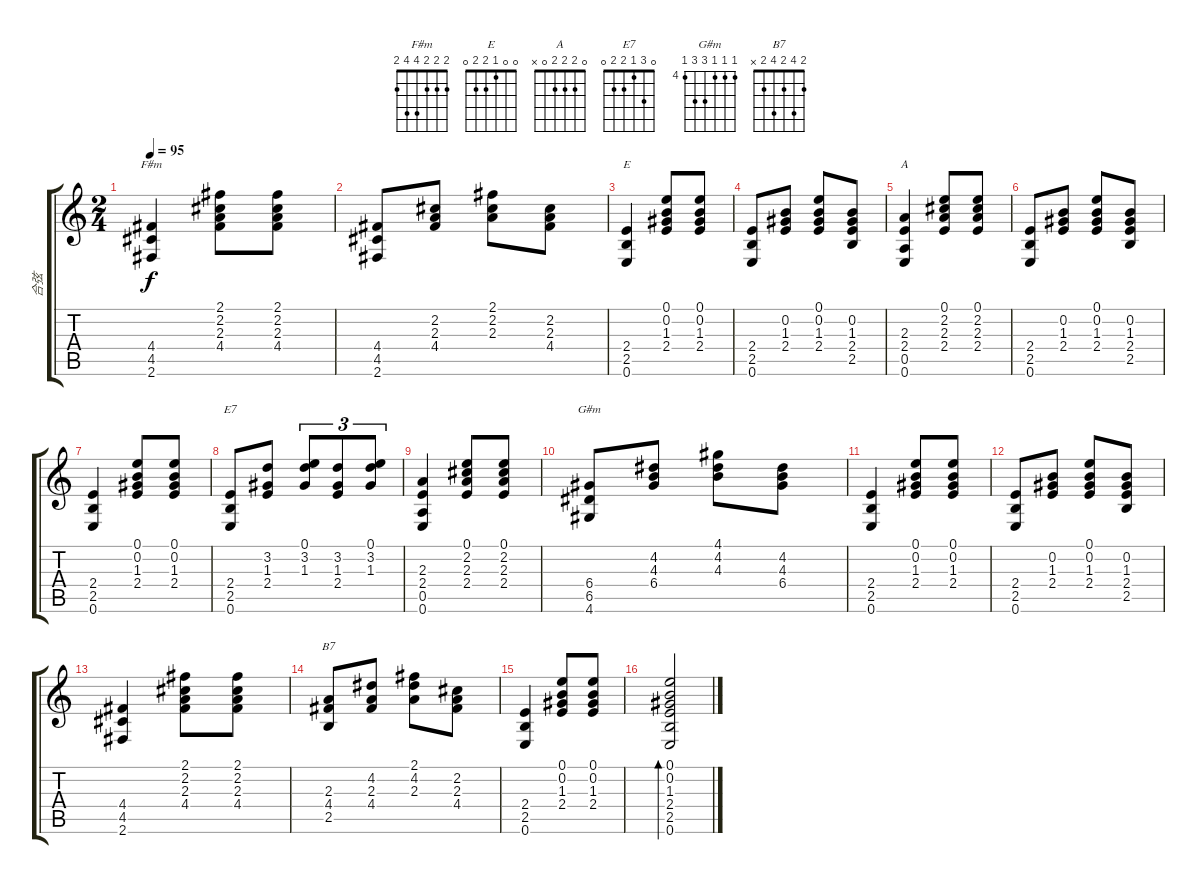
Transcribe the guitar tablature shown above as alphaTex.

\track ("合弦" "合弦") {instrument acousticguitarnylon}
\staff {score tabs}
\tuning (E4 B3 G3 D3 A2 E2) {hide}
\chord ("F#m" 2 2 2 4 4 2)
\chord ("E" 0 0 1 2 2 0)
\chord ("A" 0 2 2 2 0 x)
\chord ("E7" 0 3 1 2 2 0)
\chord ("G#m" 4 4 4 6 6 4) {firstfret 4}
\chord ("B7" 2 4 2 4 2 x)
\ts (2 4)
\tempo 95
\clef g2
\ks c
(4.4 4.5 2.6).4{ch "F#m" dy f} (2.1 2.2 2.3 4.4).8 (2.1 2.2 2.3 4.4).8 |
(4.4 4.5 2.6).8 (2.2 2.3 4.4).8 (2.1 2.2 2.3).8 (2.2 2.3 4.4).8 |
(2.4 2.5 0.6).4{ch "E"} (0.1 0.2 1.3 2.4).8 (0.1 0.2 1.3 2.4).8 |
(2.4 2.5 0.6).8 (0.2 1.3 2.4).8 (0.1 0.2 1.3 2.4).8 (0.2 1.3 2.4 2.5).8 |
(2.3 2.4 0.5 0.6).4{ch "A"} (0.1 2.2 2.3 2.4).8 (0.1 2.2 2.3 2.4).8 |
(2.4 2.5 0.6).8 (0.2 1.3 2.4).8 (0.1 0.2 1.3 2.4).8 (0.2 1.3 2.4 2.5).8 |
(2.4 2.5 0.6).4 (0.1 0.2 1.3 2.4).8 (0.1 0.2 1.3 2.4).8 |
(2.4 2.5 0.6).8{ch "E7"} (3.2 1.3 2.4).8 (0.1 3.2 1.3).8{tu (3 2)} (3.2 1.3 2.4).8{tu (3 2)} (0.1 3.2 1.3).8{tu (3 2)} |
(2.3 2.4 0.5 0.6).4 (0.1 2.2 2.3 2.4).8 (0.1 2.2 2.3 2.4).8 |
(6.4 6.5 4.6).8{ch "G#m"} (4.2 4.3 6.4).8 (4.1 4.2 4.3).8 (4.2 4.3 6.4).8 |
(2.4 2.5 0.6).4 (0.1 0.2 1.3 2.4).8 (0.1 0.2 1.3 2.4).8 |
(2.4 2.5 0.6).8 (0.2 1.3 2.4).8 (0.1 0.2 1.3 2.4).8 (0.2 1.3 2.4 2.5).8 |
(4.4 4.5 2.6).4 (2.1 2.2 2.3 4.4).8 (2.1 2.2 2.3 4.4).8 |
(2.3 4.4 2.5).8{ch "B7"} (4.2 2.3 4.4).8 (2.1 4.2 2.3).8 (2.2 2.3 4.4).8 |
(2.4 2.5 0.6).4 (0.1 0.2 1.3 2.4).8 (0.1 0.2 1.3 2.4).8 |
(0.1 0.2 1.3 2.4 2.5 0.6).2{bd 480}
